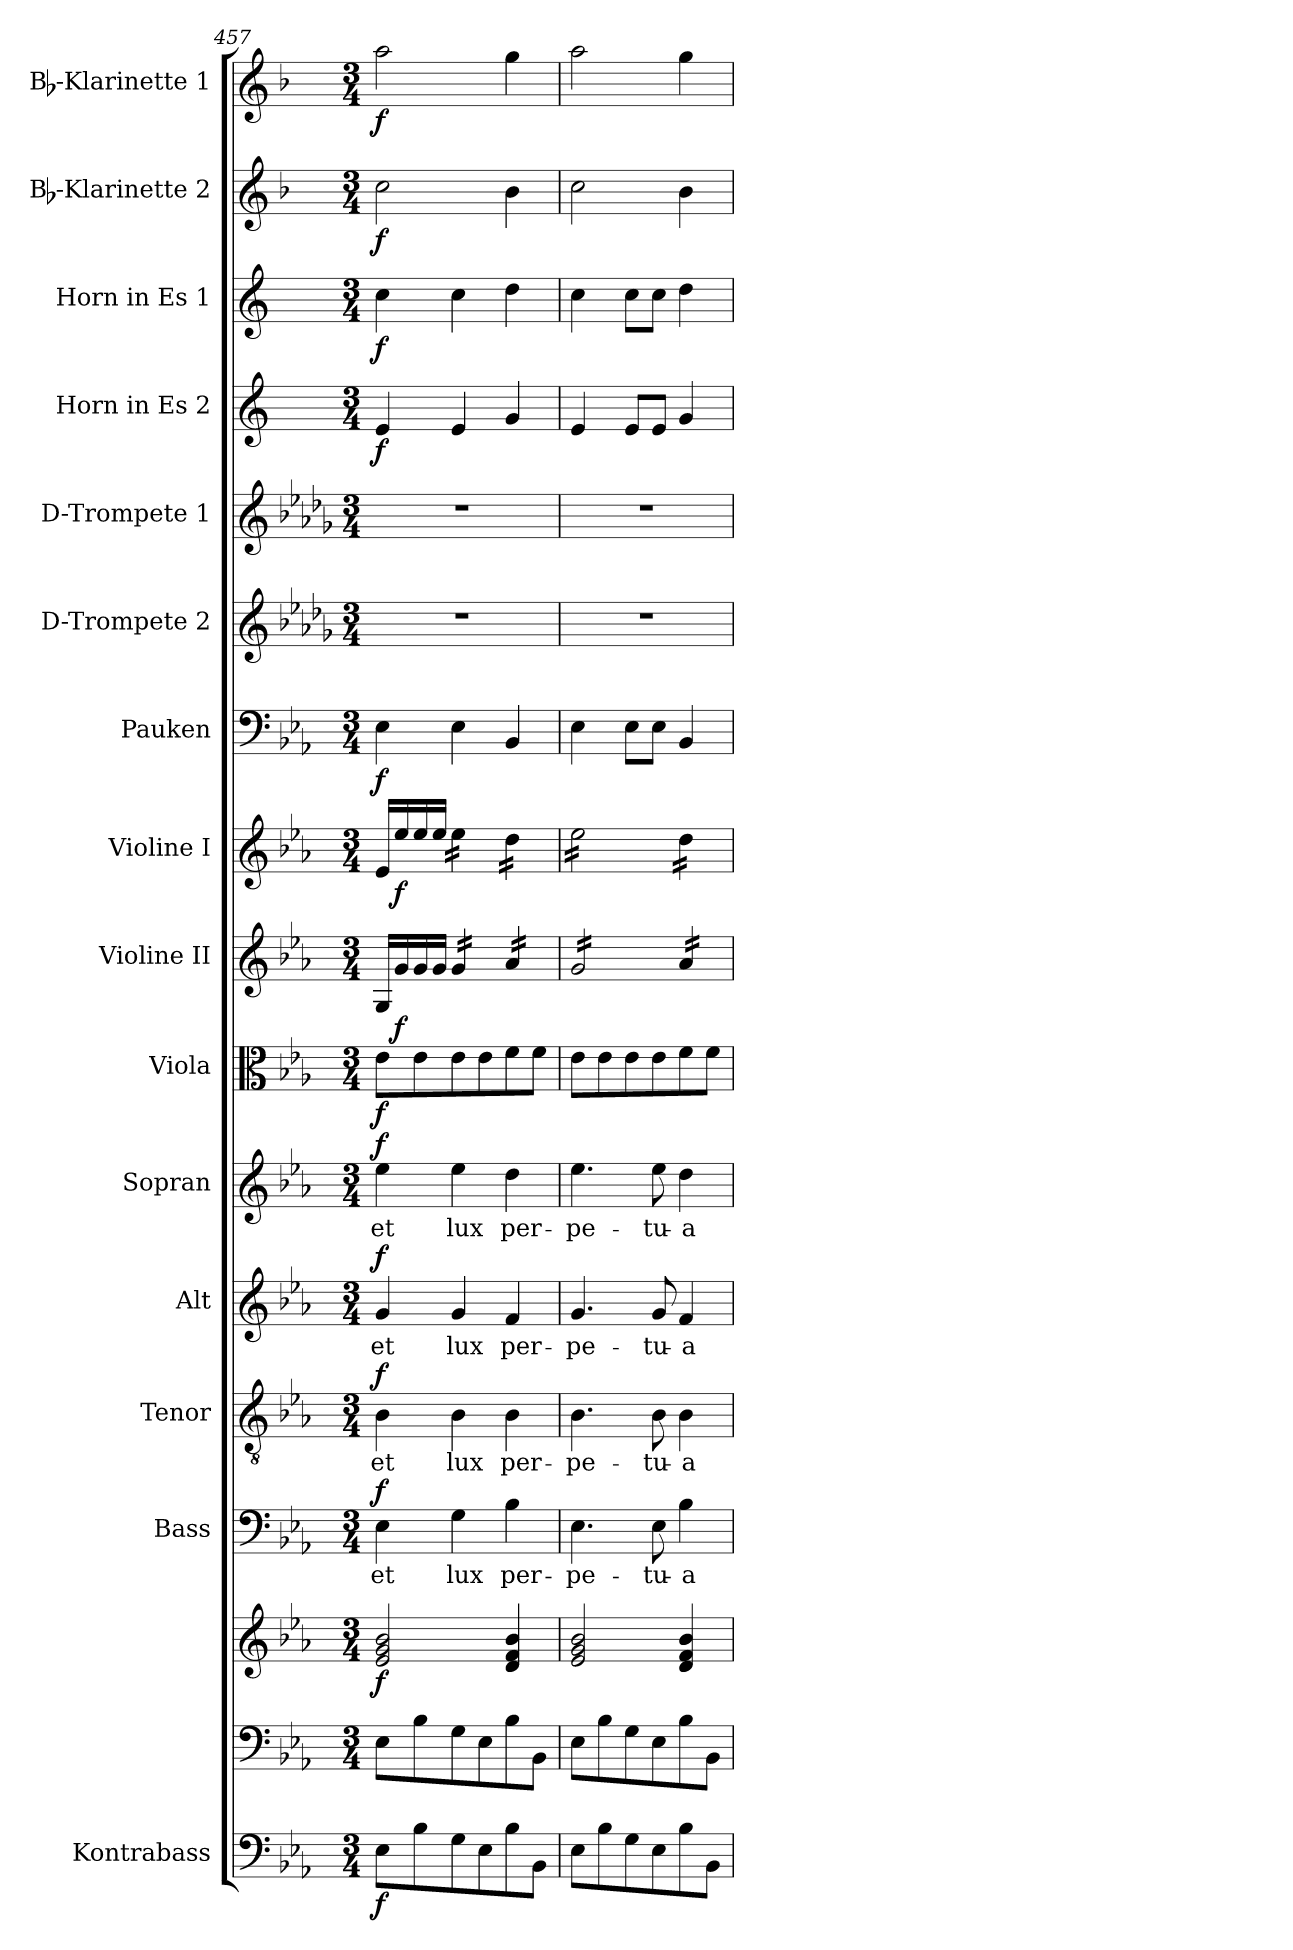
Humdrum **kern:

**kern	**dynam	**kern	**kern	**dynam	**kern	**text	**dynam	**kern	**text	**dynam	**kern	**text	**dynam	**kern	**text	**dynam	**kern	**dynam	**kern	**dynam	**kern	**dynam	**kern	**dynam	**kern	**kern	**kern	**dynam	**kern	**dynam	**kern	**dynam	**kern	**dynam
*part16	*part16	*part15	*part15	*part15	*part14	*part14	*part14	*part13	*part13	*part13	*part12	*part12	*part12	*part11	*part11	*part11	*part10	*part10	*part9	*part9	*part8	*part8	*part7	*part7	*part6	*part5	*part4	*part4	*part3	*part3	*part2	*part2	*part1	*part1
*staff17	*staff17	*staff16	*staff15	*staff15/16	*staff14	*staff14	*staff14	*staff13	*staff13	*staff13	*staff12	*staff12	*staff12	*staff11	*staff11	*staff11	*staff10	*staff10	*staff9	*staff9	*staff8	*staff8	*staff7	*staff7	*staff6	*staff5	*staff4	*staff4	*staff3	*staff3	*staff2	*staff2	*staff1	*staff1
*I"Kontrabass	*	*	*	*	*I"Bass	*	*	*I"Tenor	*	*	*I"Alt	*	*	*I"Sopran	*	*	*I"Viola	*	*I"Violine II	*	*I"Violine I	*	*I"Pauken	*	*I"D-Trompete 2	*I"D-Trompete 1	*I"Horn in Es 2	*	*I"Horn in Es 1	*	*I"Bb-Klarinette 2	*	*I"Bb-Klarinette 1	*
*I'Kb.	*	*	*	*	*I'B.	*	*	*I'T.	*	*	*I'A.	*	*	*I'S.	*	*	*I'Vla.	*	*I'Vl. II	*	*I'Vl. I	*	*I'Pk.	*	*I'D Trp. 2	*I'D Trp. 1	*	*	*	*	*I'Bb Kl. 2	*	*I'Bb Kl. 1	*
*clefF4	*	*clefF4	*clefG2	*	*clefF4	*	*	*clefGv2	*	*	*clefG2	*	*	*clefG2	*	*	*clefC3	*	*clefG2	*	*clefG2	*	*clefF4	*	*clefG2	*clefG2	*clefG2	*	*clefG2	*	*clefG2	*	*clefG2	*
*ITrd7c12	*	*	*	*	*	*	*	*	*	*	*	*	*	*	*	*	*	*	*	*	*	*	*	*	*ITrd-1c-2	*ITrd-1c-2	*ITrd5c9	*	*ITrd5c9	*	*ITrd1c2	*	*ITrd1c2	*
*k[b-e-a-]	*	*k[b-e-a-]	*k[b-e-a-]	*	*k[b-e-a-]	*	*	*k[b-e-a-]	*	*	*k[b-e-a-]	*	*	*k[b-e-a-]	*	*	*k[b-e-a-]	*	*k[b-e-a-]	*	*k[b-e-a-]	*	*k[b-e-a-]	*	*k[b-e-a-]	*k[b-e-a-]	*k[b-e-a-]	*	*k[b-e-a-]	*	*k[b-e-a-]	*	*k[b-e-a-]	*
*E-:	*	*E-:	*E-:	*	*E-:	*	*	*E-:	*	*	*E-:	*	*	*E-:	*	*	*E-:	*	*E-:	*	*E-:	*	*E-:	*	*E-:	*E-:	*E-:	*	*E-:	*	*E-:	*	*E-:	*
*M3/4	*	*M3/4	*M3/4	*	*M3/4	*	*	*M3/4	*	*	*M3/4	*	*	*M3/4	*	*	*M3/4	*	*M3/4	*	*M3/4	*	*M3/4	*	*M3/4	*M3/4	*M3/4	*	*M3/4	*	*M3/4	*	*M3/4	*
=457	=457	=457	=457	=457	=457	=457	=457	=457	=457	=457	=457	=457	=457	=457	=457	=457	=457	=457	=457	=457	=457	=457	=457	=457	=457	=457	=457	=457	=457	=457	=457	=457	=457	=457
!	!LO:DY:b	!	!	!LO:DY:b	!	!LO:LY:b	!LO:DY:a	!	!LO:LY:b	!LO:DY:a	!	!LO:LY:b	!LO:DY:a	!	!LO:LY:b	!LO:DY:a	!	!LO:DY:b	!	!	!	!	!	!LO:DY:b	!	!	!	!LO:DY:b	!	!LO:DY:b	!	!LO:DY:b	!	!LO:DY:b
8EE-\L	f	8E-\L	2e-/ 2g/ 2b-/	f	4E-\	et	f	4B-\	et	f	4g/	et	f	4ee-\	et	f	8e-\L	f	16G/LL	.	16e-/LL	.	4E-\	f	2.r	2.r	4G/	f	4e-\	f	2b-\	f	2gg\	f
!	!	!	!	!	!	!	!	!	!	!	!	!	!	!	!	!	!	!	!	!LO:DY:b	!	!LO:DY:b	!	!	!	!	!	!	!	!	!	!	!	!
.	.	.	.	.	.	.	.	.	.	.	.	.	.	.	.	.	.	.	16g/	f	16ee-/	f	.	.	.	.	.	.	.	.	.	.	.	.
8BB-\	.	8B-\	.	.	.	.	.	.	.	.	.	.	.	.	.	.	8e-\	.	16g/	.	16ee-/	.	.	.	.	.	.	.	.	.	.	.	.	.
.	.	.	.	.	.	.	.	.	.	.	.	.	.	.	.	.	.	.	16g/JJ	.	16ee-/JJ	.	.	.	.	.	.	.	.	.	.	.	.	.
!	!	!	!	!	!	!LO:LY:b	!	!	!LO:LY:b	!	!	!LO:LY:b	!	!	!LO:LY:b	!	!	!	!	!	!	!	!	!	!	!	!	!	!	!	!	!	!	!
*	*	*	*	*	*	*	*	*	*	*	*	*	*	*	*	*	*	*	*tremolo	*	*	*	*	*	*	*	*	*	*	*	*	*	*	*
*	*	*	*	*	*	*	*	*	*	*	*	*	*	*	*	*	*	*	*	*	*tremolo	*	*	*	*	*	*	*	*	*	*	*	*	*
8GG\	.	8G\	.	.	4G\	lux	.	4B-\	lux	.	4g/	lux	.	4ee-\	lux	.	8e-\	.	16g/LL	.	16ee-\LL	.	4E-\	.	.	.	4G/	.	4e-\	.	.	.	.	.
.	.	.	.	.	.	.	.	.	.	.	.	.	.	.	.	.	.	.	16g/	.	16ee-\	.	.	.	.	.	.	.	.	.	.	.	.	.
8EE-\	.	8E-\	.	.	.	.	.	.	.	.	.	.	.	.	.	.	8e-\	.	16g/	.	16ee-\	.	.	.	.	.	.	.	.	.	.	.	.	.
.	.	.	.	.	.	.	.	.	.	.	.	.	.	.	.	.	.	.	16g/JJ	.	16ee-\JJ	.	.	.	.	.	.	.	.	.	.	.	.	.
!	!	!	!	!	!	!LO:LY:b	!	!	!LO:LY:b	!	!	!LO:LY:b	!	!	!LO:LY:b	!	!	!	!	!	!	!	!	!	!	!	!	!	!	!	!	!	!	!
8BB-\	.	8B-\	4d/ 4f/ 4b-/	.	4B-\	per-	.	4B-\	per-	.	4f/	per-	.	4dd\	per-	.	8f\	.	16a-/LL	.	16dd\LL	.	4BB-/	.	.	.	4B-/	.	4f\	.	4a-\	.	4ff\	.
.	.	.	.	.	.	.	.	.	.	.	.	.	.	.	.	.	.	.	16a-/	.	16dd\	.	.	.	.	.	.	.	.	.	.	.	.	.
8BBB-\J	.	8BB-\J	.	.	.	.	.	.	.	.	.	.	.	.	.	.	8f\J	.	16a-/	.	16dd\	.	.	.	.	.	.	.	.	.	.	.	.	.
.	.	.	.	.	.	.	.	.	.	.	.	.	.	.	.	.	.	.	16a-/JJ	.	16dd\JJ	.	.	.	.	.	.	.	.	.	.	.	.	.
=458	=458	=458	=458	=458	=458	=458	=458	=458	=458	=458	=458	=458	=458	=458	=458	=458	=458	=458	=458	=458	=458	=458	=458	=458	=458	=458	=458	=458	=458	=458	=458	=458	=458	=458
!	!	!	!	!	!	!LO:LY:b	!	!	!LO:LY:b	!	!	!LO:LY:b	!	!	!LO:LY:b	!	!	!	!	!	!	!	!	!	!	!	!	!	!	!	!	!	!	!
8EE-\L	.	8E-\L	2e-/ 2g/ 2b-/	.	4.E-\	-pe-	.	4.B-\	-pe-	.	4.g/	-pe-	.	4.ee-\	-pe-	.	8e-\L	.	16g/LL	.	16ee-\LL	.	4E-\	.	2.r	2.r	4G/	.	4e-\	.	2b-\	.	2gg\	.
.	.	.	.	.	.	.	.	.	.	.	.	.	.	.	.	.	.	.	16g/	.	16ee-\	.	.	.	.	.	.	.	.	.	.	.	.	.
8BB-\	.	8B-\	.	.	.	.	.	.	.	.	.	.	.	.	.	.	8e-\	.	16g/	.	16ee-\	.	.	.	.	.	.	.	.	.	.	.	.	.
.	.	.	.	.	.	.	.	.	.	.	.	.	.	.	.	.	.	.	16g/	.	16ee-\	.	.	.	.	.	.	.	.	.	.	.	.	.
8GG\	.	8G\	.	.	.	.	.	.	.	.	.	.	.	.	.	.	8e-\	.	16g/	.	16ee-\	.	8E-\L	.	.	.	8G/L	.	8e-\L	.	.	.	.	.
.	.	.	.	.	.	.	.	.	.	.	.	.	.	.	.	.	.	.	16g/	.	16ee-\	.	.	.	.	.	.	.	.	.	.	.	.	.
!	!	!	!	!	!	!LO:LY:b	!	!	!LO:LY:b	!	!	!LO:LY:b	!	!	!LO:LY:b	!	!	!	!	!	!	!	!	!	!	!	!	!	!	!	!	!	!	!
8EE-\	.	8E-\	.	.	8E-\	-tu-	.	8B-\	-tu-	.	8g/	-tu-	.	8ee-\	-tu-	.	8e-\	.	16g/	.	16ee-\	.	8E-\J	.	.	.	8G/J	.	8e-\J	.	.	.	.	.
.	.	.	.	.	.	.	.	.	.	.	.	.	.	.	.	.	.	.	16g/JJ	.	16ee-\JJ	.	.	.	.	.	.	.	.	.	.	.	.	.
!	!	!	!	!	!	!LO:LY:b	!	!	!LO:LY:b	!	!	!LO:LY:b	!	!	!LO:LY:b	!	!	!	!	!	!	!	!	!	!	!	!	!	!	!	!	!	!	!
8BB-\	.	8B-\	4d/ 4f/ 4b-/	.	4B-\	-a	.	4B-\	-a	.	4f/	-a	.	4dd\	-a	.	8f\	.	16a-/LL	.	16dd\LL	.	4BB-/	.	.	.	4B-/	.	4f\	.	4a-\	.	4ff\	.
.	.	.	.	.	.	.	.	.	.	.	.	.	.	.	.	.	.	.	16a-/	.	16dd\	.	.	.	.	.	.	.	.	.	.	.	.	.
8BBB-\J	.	8BB-\J	.	.	.	.	.	.	.	.	.	.	.	.	.	.	8f\J	.	16a-/	.	16dd\	.	.	.	.	.	.	.	.	.	.	.	.	.
.	.	.	.	.	.	.	.	.	.	.	.	.	.	.	.	.	.	.	16a-/JJ	.	16dd\JJ	.	.	.	.	.	.	.	.	.	.	.	.	.
*	*	*	*	*	*	*	*	*	*	*	*	*	*	*	*	*	*	*	*	*	*Xtremolo	*	*	*	*	*	*	*	*	*	*	*	*	*
*	*	*	*	*	*	*	*	*	*	*	*	*	*	*	*	*	*	*	*Xtremolo	*	*	*	*	*	*	*	*	*	*	*	*	*	*	*
=	=	=	=	=	=	=	=	=	=	=	=	=	=	=	=	=	=	=	=	=	=	=	=	=	=	=	=	=	=	=	=	=	=	=
*-	*-	*-	*-	*-	*-	*-	*-	*-	*-	*-	*-	*-	*-	*-	*-	*-	*-	*-	*-	*-	*-	*-	*-	*-	*-	*-	*-	*-	*-	*-	*-	*-	*-	*-
